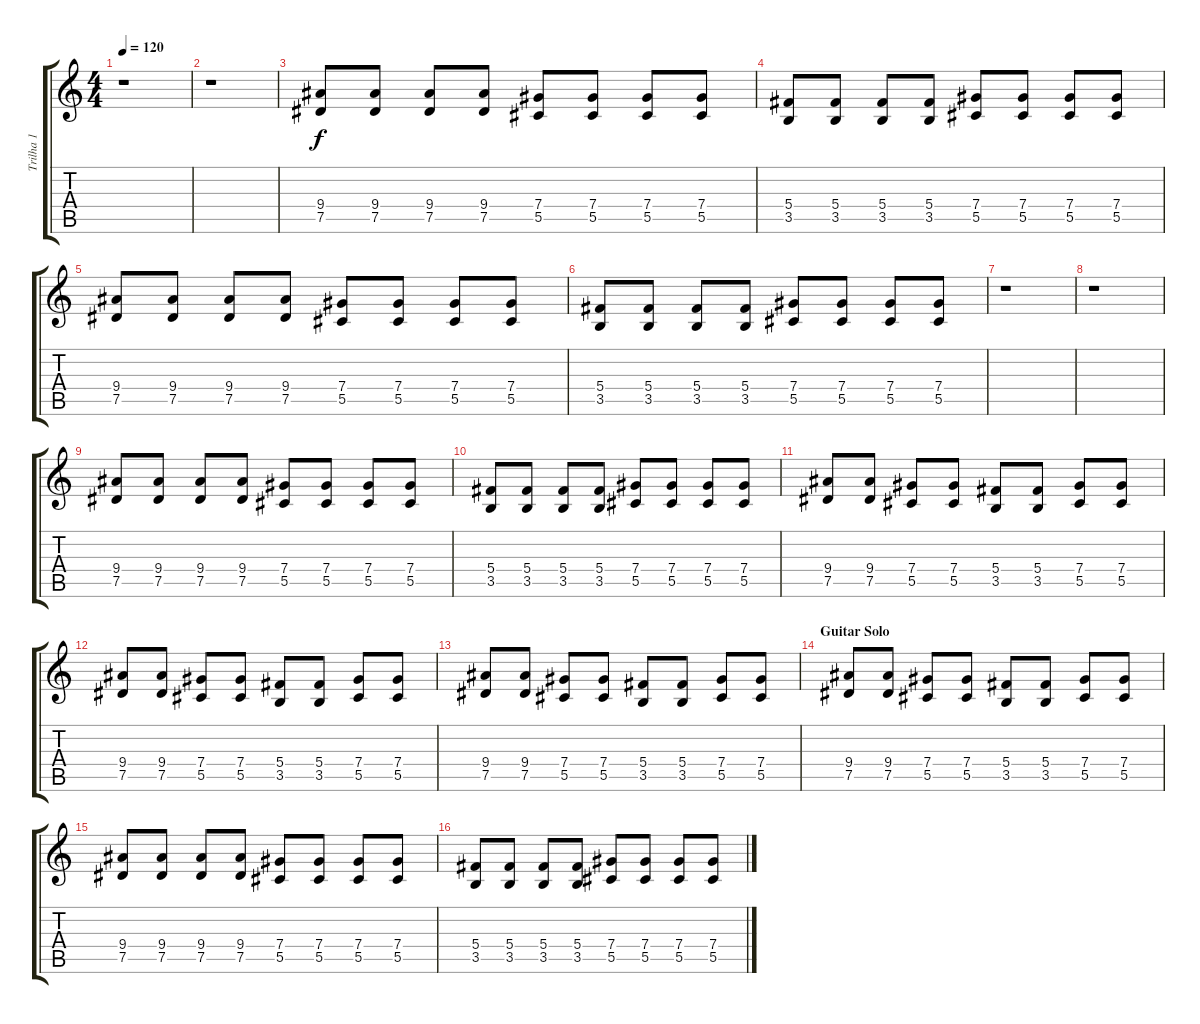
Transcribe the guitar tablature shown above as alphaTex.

\track ("Trilha 1" "Trilha 1") {instrument electricguitarmuted}
\staff {score tabs}
\tuning (Eb4 Bb3 Gb3 Db3 Ab2 Eb2) {hide}
\ts (4 4)
\tempo 120
\clef g2
\ks c
r.1{dy f instrument electricguitarmuted} |
r.1 |
(9.4 7.5).8 (9.4 7.5).8 (9.4 7.5).8 (9.4 7.5).8 (7.4 5.5).8 (7.4 5.5).8 (7.4 5.5).8 (7.4 5.5).8 |
(5.4 3.5).8 (5.4 3.5).8 (5.4 3.5).8 (5.4 3.5).8 (7.4 5.5).8 (7.4 5.5).8 (7.4 5.5).8 (7.4 5.5).8 |
(9.4 7.5).8 (9.4 7.5).8 (9.4 7.5).8 (9.4 7.5).8 (7.4 5.5).8 (7.4 5.5).8 (7.4 5.5).8 (7.4 5.5).8 |
(5.4 3.5).8 (5.4 3.5).8 (5.4 3.5).8 (5.4 3.5).8 (7.4 5.5).8 (7.4 5.5).8 (7.4 5.5).8 (7.4 5.5).8 |
r.1 |
r.1 |
(9.4 7.5).8 (9.4 7.5).8 (9.4 7.5).8 (9.4 7.5).8 (7.4 5.5).8 (7.4 5.5).8 (7.4 5.5).8 (7.4 5.5).8 |
(5.4 3.5).8 (5.4 3.5).8 (5.4 3.5).8 (5.4 3.5).8 (7.4 5.5).8 (7.4 5.5).8 (7.4 5.5).8 (7.4 5.5).8 |
(9.4 7.5).8 (9.4 7.5).8 (7.4 5.5).8 (7.4 5.5).8 (5.4 3.5).8 (5.4 3.5).8 (7.4 5.5).8 (7.4 5.5).8 |
(9.4 7.5).8 (9.4 7.5).8 (7.4 5.5).8 (7.4 5.5).8 (5.4 3.5).8 (5.4 3.5).8 (7.4 5.5).8 (7.4 5.5).8 |
(9.4 7.5).8 (9.4 7.5).8 (7.4 5.5).8 (7.4 5.5).8 (5.4 3.5).8 (5.4 3.5).8 (7.4 5.5).8 (7.4 5.5).8 |
\section ("" "Guitar Solo")
(9.4 7.5).8 (9.4 7.5).8 (7.4 5.5).8 (7.4 5.5).8 (5.4 3.5).8 (5.4 3.5).8 (7.4 5.5).8 (7.4 5.5).8 |
(9.4 7.5).8 (9.4 7.5).8 (9.4 7.5).8 (9.4 7.5).8 (7.4 5.5).8 (7.4 5.5).8 (7.4 5.5).8 (7.4 5.5).8 |
(5.4 3.5).8 (5.4 3.5).8 (5.4 3.5).8 (5.4 3.5).8 (7.4 5.5).8 (7.4 5.5).8 (7.4 5.5).8 (7.4 5.5).8
